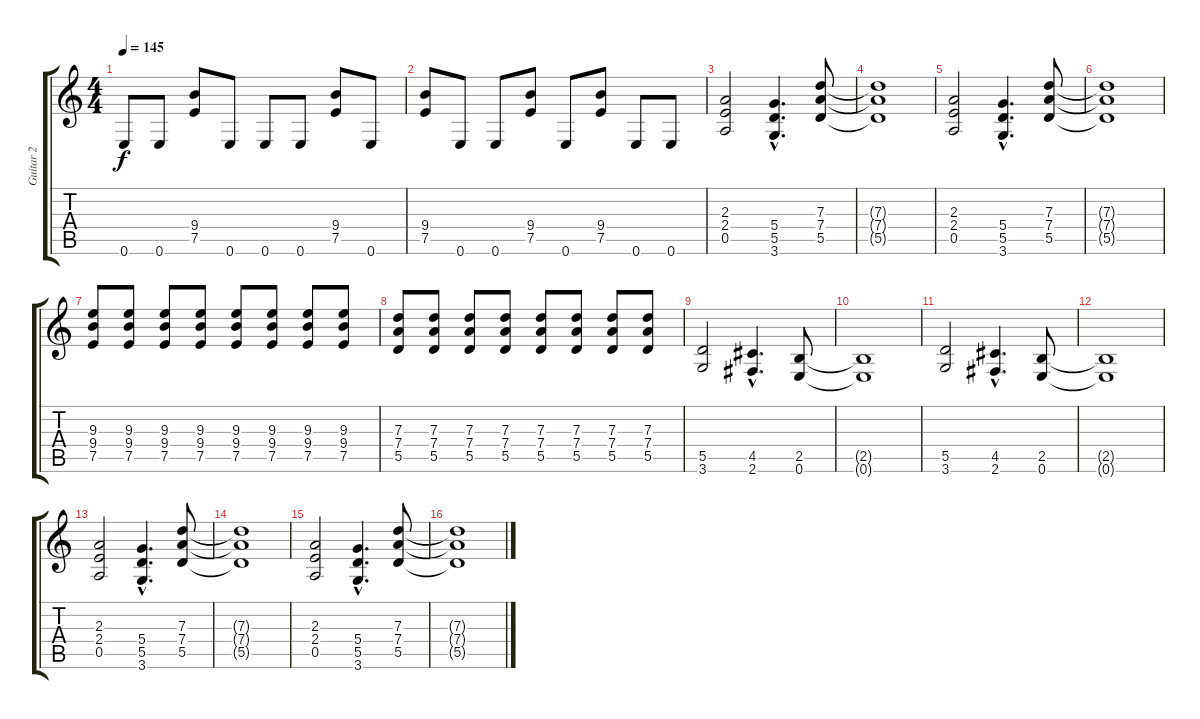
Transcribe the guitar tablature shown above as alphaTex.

\track ("Guitar 2" "Guitar 2") {instrument overdrivenguitar}
\staff {score tabs}
\tuning (E4 B3 G3 D3 A2 E2) {hide}
\ts (4 4)
\tempo 145
\clef g2
\ks c
0.6.8{dy f} 0.6.8 (9.4 7.5).8 0.6.8 0.6.8 0.6.8 (9.4 7.5).8 0.6.8 |
(9.4 7.5).8 0.6.8 0.6.8 (9.4 7.5).8 0.6.8 (9.4 7.5).8 0.6.8 0.6.8 |
(2.3 2.4 0.5).2 (5.4{hac} 5.5{hac} 3.6{hac}).4{d} (7.3 7.4 5.5).8 |
(7.3{t} 7.4{t} 5.5{t}).1 |
(2.3 2.4 0.5).2 (5.4{hac} 5.5{hac} 3.6{hac}).4{d} (7.3 7.4 5.5).8 |
(7.3{t} 7.4{t} 5.5{t}).1 |
(9.3 9.4 7.5).8 (9.3 9.4 7.5).8 (9.3 9.4 7.5).8 (9.3 9.4 7.5).8 (9.3 9.4 7.5).8 (9.3 9.4 7.5).8 (9.3 9.4 7.5).8 (9.3 9.4 7.5).8 |
(7.3 7.4 5.5).8 (7.3 7.4 5.5).8 (7.3 7.4 5.5).8 (7.3 7.4 5.5).8 (7.3 7.4 5.5).8 (7.3 7.4 5.5).8 (7.3 7.4 5.5).8 (7.3 7.4 5.5).8 |
(5.5 3.6).2 (4.5{hac} 2.6{hac}).4{d} (2.5 0.6).8 |
(2.5{t} 0.6{t}).1 |
(5.5 3.6).2 (4.5{hac} 2.6{hac}).4{d} (2.5 0.6).8 |
(2.5{t} 0.6{t}).1 |
(2.3 2.4 0.5).2 (5.4{hac} 5.5{hac} 3.6{hac}).4{d} (7.3 7.4 5.5).8 |
(7.3{t} 7.4{t} 5.5{t}).1 |
(2.3 2.4 0.5).2 (5.4{hac} 5.5{hac} 3.6{hac}).4{d} (7.3 7.4 5.5).8 |
(7.3{t} 7.4{t} 5.5{t}).1
